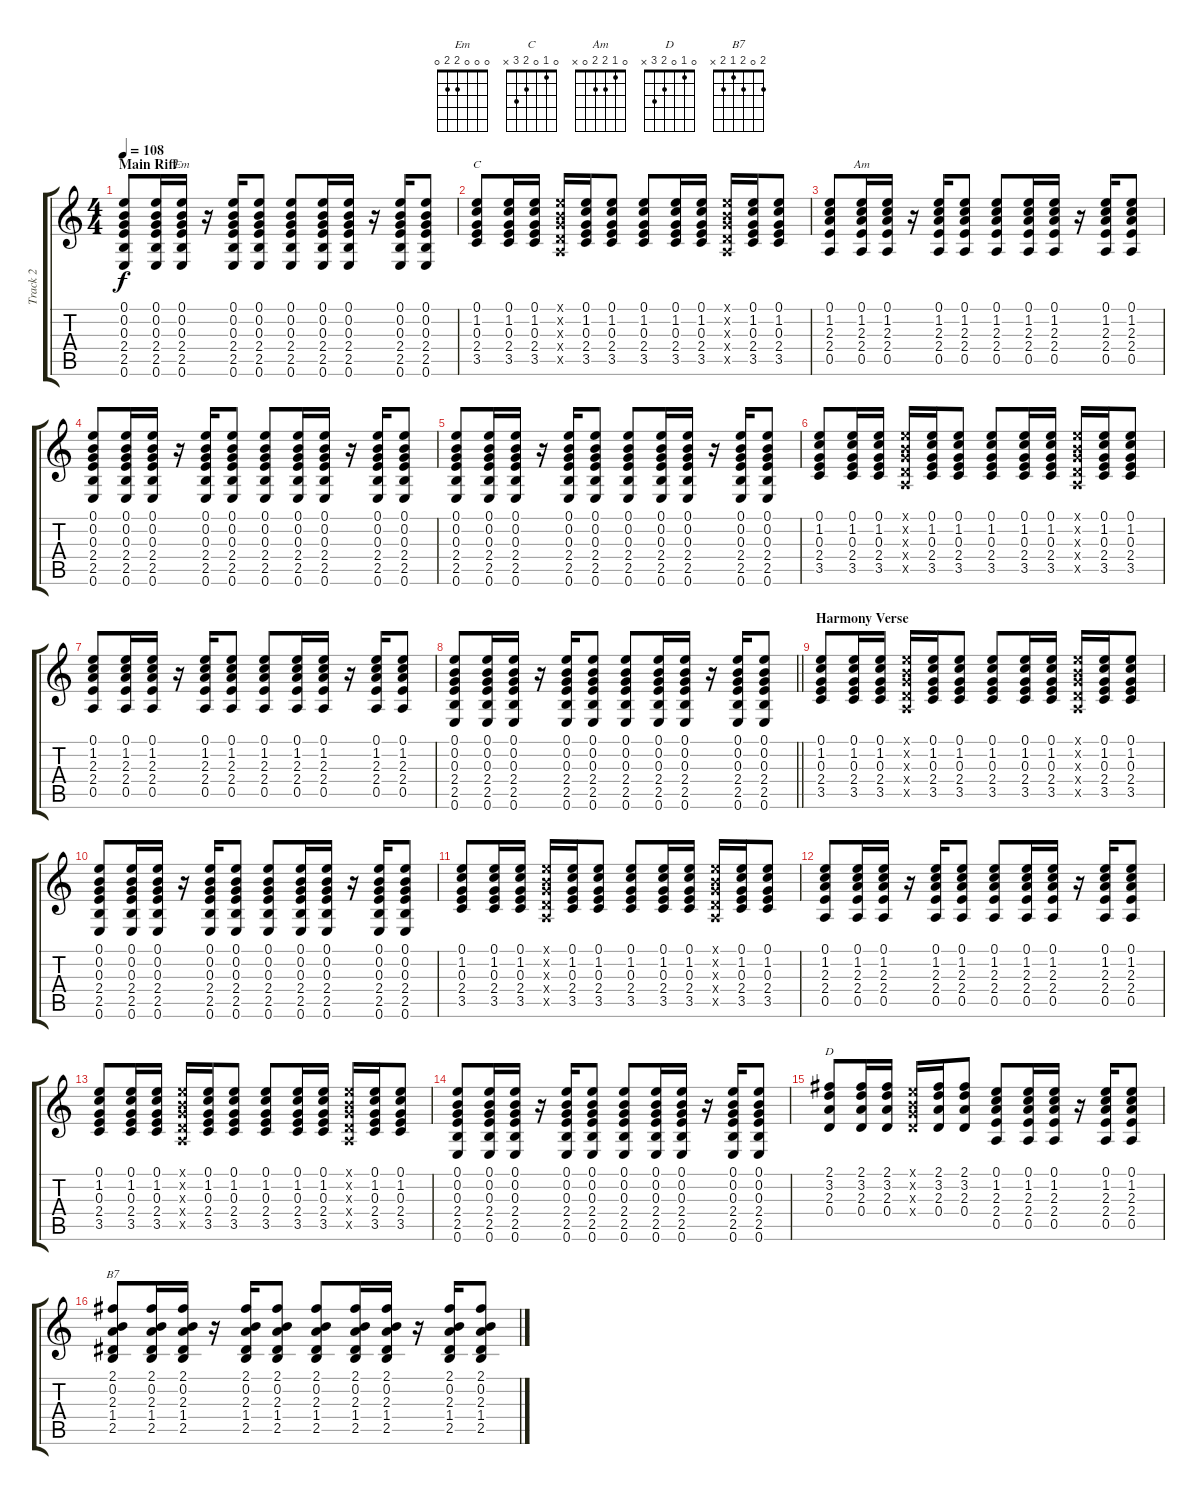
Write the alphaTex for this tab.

\track ("Track 2" "Track 2") {instrument acousticguitarsteel}
\staff {score tabs}
\tuning (E4 B3 G3 D3 A2 E2) {hide}
\chord ("Em" 0 0 0 2 2 0)
\chord ("C" 0 1 0 2 3 x)
\chord ("Am" 0 1 2 2 0 x)
\chord ("D" 0 1 0 2 3 x)
\chord ("B7" 2 0 2 1 2 x)
\ts (4 4)
\section ("" "Main Riff")
\tempo 108
\clef g2
\ks c
(0.1 0.2 0.3 2.4 2.5 0.6).8{dy f} (0.1 0.2 0.3 2.4 2.5 0.6).16 (0.1 0.2 0.3 2.4 2.5 0.6).16{ch "Em"} r.16 (0.1 0.2 0.3 2.4 2.5 0.6).16 (0.1 0.2 0.3 2.4 2.5 0.6).8 (0.1 0.2 0.3 2.4 2.5 0.6).8 (0.1 0.2 0.3 2.4 2.5 0.6).16 (0.1 0.2 0.3 2.4 2.5 0.6).16 r.16 (0.1 0.2 0.3 2.4 2.5 0.6).16 (0.1 0.2 0.3 2.4 2.5 0.6).8 |
(0.1 1.2 0.3 2.4 3.5).8{ch "C"} (0.1 1.2 0.3 2.4 3.5).16 (0.1 1.2 0.3 2.4 3.5).16 (0.1{x} 0.2{x} 0.3{x} 0.4{x} 0.5{x}).16 (0.1 1.2 0.3 2.4 3.5).16 (0.1 1.2 0.3 2.4 3.5).8 (0.1 1.2 0.3 2.4 3.5).8 (0.1 1.2 0.3 2.4 3.5).16 (0.1 1.2 0.3 2.4 3.5).16 (0.1{x} 0.2{x} 0.3{x} 0.4{x} 0.5{x}).16 (0.1 1.2 0.3 2.4 3.5).16 (0.1 1.2 0.3 2.4 3.5).8 |
(0.1 1.2 2.3 2.4 0.5).8 (0.1 1.2 2.3 2.4 0.5).16{ch "Am"} (0.1 1.2 2.3 2.4 0.5).16 r.16 (0.1 1.2 2.3 2.4 0.5).16 (0.1 1.2 2.3 2.4 0.5).8 (0.1 1.2 2.3 2.4 0.5).8 (0.1 1.2 2.3 2.4 0.5).16 (0.1 1.2 2.3 2.4 0.5).16 r.16 (0.1 1.2 2.3 2.4 0.5).16 (0.1 1.2 2.3 2.4 0.5).8 |
(0.1 0.2 0.3 2.4 2.5 0.6).8 (0.1 0.2 0.3 2.4 2.5 0.6).16 (0.1 0.2 0.3 2.4 2.5 0.6).16 r.16 (0.1 0.2 0.3 2.4 2.5 0.6).16 (0.1 0.2 0.3 2.4 2.5 0.6).8 (0.1 0.2 0.3 2.4 2.5 0.6).8 (0.1 0.2 0.3 2.4 2.5 0.6).16 (0.1 0.2 0.3 2.4 2.5 0.6).16 r.16 (0.1 0.2 0.3 2.4 2.5 0.6).16 (0.1 0.2 0.3 2.4 2.5 0.6).8 |
(0.1 0.2 0.3 2.4 2.5 0.6).8 (0.1 0.2 0.3 2.4 2.5 0.6).16 (0.1 0.2 0.3 2.4 2.5 0.6).16 r.16 (0.1 0.2 0.3 2.4 2.5 0.6).16 (0.1 0.2 0.3 2.4 2.5 0.6).8 (0.1 0.2 0.3 2.4 2.5 0.6).8 (0.1 0.2 0.3 2.4 2.5 0.6).16 (0.1 0.2 0.3 2.4 2.5 0.6).16 r.16 (0.1 0.2 0.3 2.4 2.5 0.6).16 (0.1 0.2 0.3 2.4 2.5 0.6).8 |
(0.1 1.2 0.3 2.4 3.5).8 (0.1 1.2 0.3 2.4 3.5).16 (0.1 1.2 0.3 2.4 3.5).16 (0.1{x} 0.2{x} 0.3{x} 0.4{x} 0.5{x}).16 (0.1 1.2 0.3 2.4 3.5).16 (0.1 1.2 0.3 2.4 3.5).8 (0.1 1.2 0.3 2.4 3.5).8 (0.1 1.2 0.3 2.4 3.5).16 (0.1 1.2 0.3 2.4 3.5).16 (0.1{x} 0.2{x} 0.3{x} 0.4{x} 0.5{x}).16 (0.1 1.2 0.3 2.4 3.5).16 (0.1 1.2 0.3 2.4 3.5).8 |
(0.1 1.2 2.3 2.4 0.5).8 (0.1 1.2 2.3 2.4 0.5).16 (0.1 1.2 2.3 2.4 0.5).16 r.16 (0.1 1.2 2.3 2.4 0.5).16 (0.1 1.2 2.3 2.4 0.5).8 (0.1 1.2 2.3 2.4 0.5).8 (0.1 1.2 2.3 2.4 0.5).16 (0.1 1.2 2.3 2.4 0.5).16 r.16 (0.1 1.2 2.3 2.4 0.5).16 (0.1 1.2 2.3 2.4 0.5).8 |
\barLineRight lightlight
(0.1 0.2 0.3 2.4 2.5 0.6).8 (0.1 0.2 0.3 2.4 2.5 0.6).16 (0.1 0.2 0.3 2.4 2.5 0.6).16 r.16 (0.1 0.2 0.3 2.4 2.5 0.6).16 (0.1 0.2 0.3 2.4 2.5 0.6).8 (0.1 0.2 0.3 2.4 2.5 0.6).8 (0.1 0.2 0.3 2.4 2.5 0.6).16 (0.1 0.2 0.3 2.4 2.5 0.6).16 r.16 (0.1 0.2 0.3 2.4 2.5 0.6).16 (0.1 0.2 0.3 2.4 2.5 0.6).8 |
\section ("" "Harmony Verse")
(0.1 1.2 0.3 2.4 3.5).8 (0.1 1.2 0.3 2.4 3.5).16 (0.1 1.2 0.3 2.4 3.5).16 (0.1{x} 0.2{x} 0.3{x} 0.4{x} 0.5{x}).16 (0.1 1.2 0.3 2.4 3.5).16 (0.1 1.2 0.3 2.4 3.5).8 (0.1 1.2 0.3 2.4 3.5).8 (0.1 1.2 0.3 2.4 3.5).16 (0.1 1.2 0.3 2.4 3.5).16 (0.1{x} 0.2{x} 0.3{x} 0.4{x} 0.5{x}).16 (0.1 1.2 0.3 2.4 3.5).16 (0.1 1.2 0.3 2.4 3.5).8 |
(0.1 0.2 0.3 2.4 2.5 0.6).8 (0.1 0.2 0.3 2.4 2.5 0.6).16 (0.1 0.2 0.3 2.4 2.5 0.6).16 r.16 (0.1 0.2 0.3 2.4 2.5 0.6).16 (0.1 0.2 0.3 2.4 2.5 0.6).8 (0.1 0.2 0.3 2.4 2.5 0.6).8 (0.1 0.2 0.3 2.4 2.5 0.6).16 (0.1 0.2 0.3 2.4 2.5 0.6).16 r.16 (0.1 0.2 0.3 2.4 2.5 0.6).16 (0.1 0.2 0.3 2.4 2.5 0.6).8 |
(0.1 1.2 0.3 2.4 3.5).8 (0.1 1.2 0.3 2.4 3.5).16 (0.1 1.2 0.3 2.4 3.5).16 (0.1{x} 0.2{x} 0.3{x} 0.4{x} 0.5{x}).16 (0.1 1.2 0.3 2.4 3.5).16 (0.1 1.2 0.3 2.4 3.5).8 (0.1 1.2 0.3 2.4 3.5).8 (0.1 1.2 0.3 2.4 3.5).16 (0.1 1.2 0.3 2.4 3.5).16 (0.1{x} 0.2{x} 0.3{x} 0.4{x} 0.5{x}).16 (0.1 1.2 0.3 2.4 3.5).16 (0.1 1.2 0.3 2.4 3.5).8 |
(0.1 1.2 2.3 2.4 0.5).8 (0.1 1.2 2.3 2.4 0.5).16 (0.1 1.2 2.3 2.4 0.5).16 r.16 (0.1 1.2 2.3 2.4 0.5).16 (0.1 1.2 2.3 2.4 0.5).8 (0.1 1.2 2.3 2.4 0.5).8 (0.1 1.2 2.3 2.4 0.5).16 (0.1 1.2 2.3 2.4 0.5).16 r.16 (0.1 1.2 2.3 2.4 0.5).16 (0.1 1.2 2.3 2.4 0.5).8 |
(0.1 1.2 0.3 2.4 3.5).8 (0.1 1.2 0.3 2.4 3.5).16 (0.1 1.2 0.3 2.4 3.5).16 (0.1{x} 0.2{x} 0.3{x} 0.4{x} 0.5{x}).16 (0.1 1.2 0.3 2.4 3.5).16 (0.1 1.2 0.3 2.4 3.5).8 (0.1 1.2 0.3 2.4 3.5).8 (0.1 1.2 0.3 2.4 3.5).16 (0.1 1.2 0.3 2.4 3.5).16 (0.1{x} 0.2{x} 0.3{x} 0.4{x} 0.5{x}).16 (0.1 1.2 0.3 2.4 3.5).16 (0.1 1.2 0.3 2.4 3.5).8 |
(0.1 0.2 0.3 2.4 2.5 0.6).8 (0.1 0.2 0.3 2.4 2.5 0.6).16 (0.1 0.2 0.3 2.4 2.5 0.6).16 r.16 (0.1 0.2 0.3 2.4 2.5 0.6).16 (0.1 0.2 0.3 2.4 2.5 0.6).8 (0.1 0.2 0.3 2.4 2.5 0.6).8 (0.1 0.2 0.3 2.4 2.5 0.6).16 (0.1 0.2 0.3 2.4 2.5 0.6).16 r.16 (0.1 0.2 0.3 2.4 2.5 0.6).16 (0.1 0.2 0.3 2.4 2.5 0.6).8 |
(2.1 3.2 2.3 0.4).8{ch "D"} (2.1 3.2 2.3 0.4).16 (2.1 3.2 2.3 0.4).16 (0.1{x} 0.2{x} 0.3{x} 0.4{x}).16 (2.1 3.2 2.3 0.4).16 (2.1 3.2 2.3 0.4).8 (0.1 1.2 2.3 2.4 0.5).8 (0.1 1.2 2.3 2.4 0.5).16 (0.1 1.2 2.3 2.4 0.5).16 r.16 (0.1 1.2 2.3 2.4 0.5).16 (0.1 1.2 2.3 2.4 0.5).8 |
(2.1 0.2 2.3 1.4 2.5).8{ch "B7"} (2.1 0.2 2.3 1.4 2.5).16 (2.1 0.2 2.3 1.4 2.5).16 r.16 (2.1 0.2 2.3 1.4 2.5).16 (2.1 0.2 2.3 1.4 2.5).8 (2.1 0.2 2.3 1.4 2.5).8 (2.1 0.2 2.3 1.4 2.5).16 (2.1 0.2 2.3 1.4 2.5).16 r.16 (2.1 0.2 2.3 1.4 2.5).16 (2.1 0.2 2.3 1.4 2.5).8
